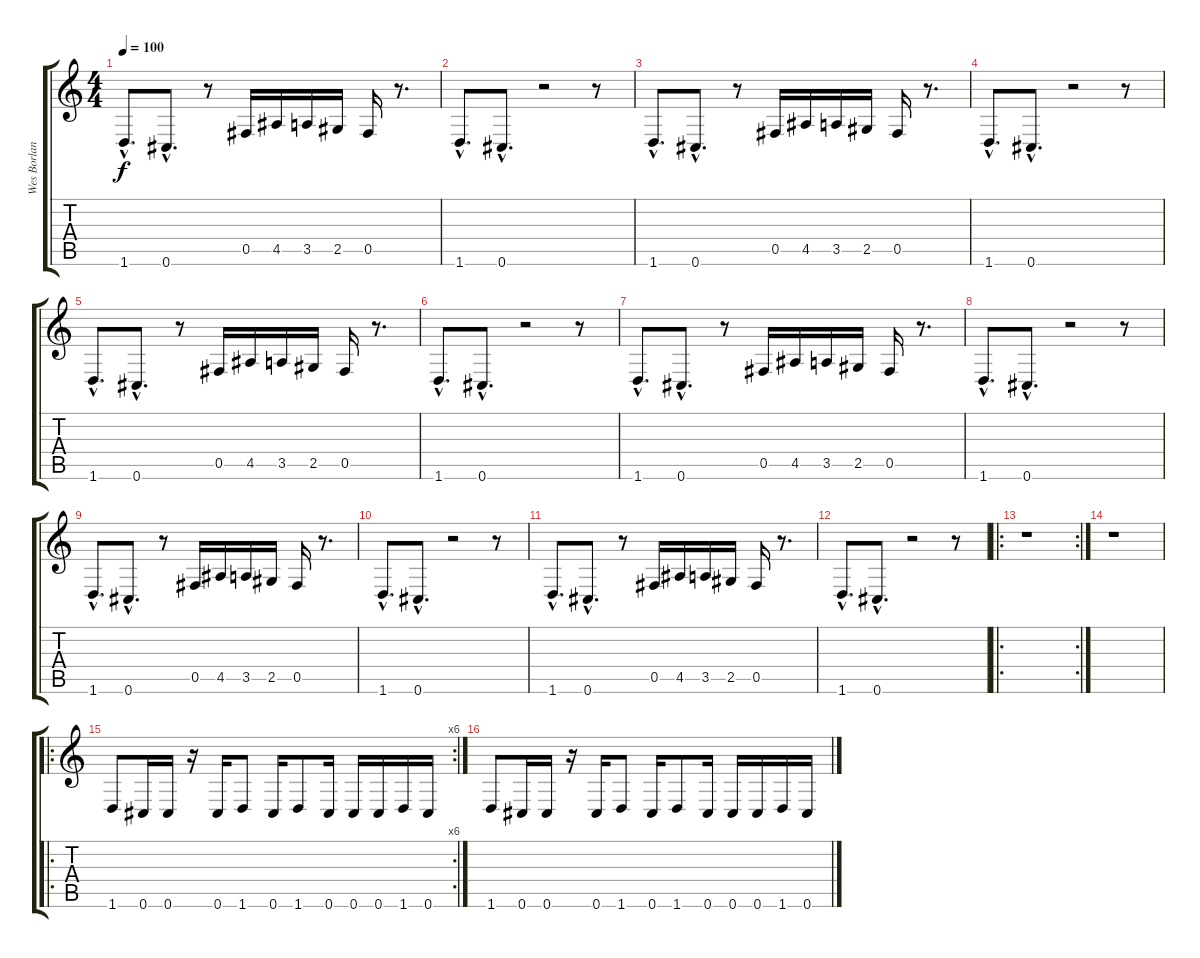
\track ("Wes Borland" "Wes Borlan") {instrument distortionguitar}
\staff {score tabs}
\tuning (Db4 Ab3 E3 B2 Gb2 Db2) {hide}
\ts (4 4)
\tempo 100
\clef g2
\ks c
1.6{hac}.8{d dy f} 0.6{hac}.8{d} r.8 0.5.16 4.5.16 3.5.16 2.5.16 0.5.16 r.8{d} |
1.6{hac}.8{d} 0.6{hac}.8{d} r.2 r.8 |
1.6{hac}.8{d} 0.6{hac}.8{d} r.8 0.5.16 4.5.16 3.5.16 2.5.16 0.5.16 r.8{d} |
1.6{hac}.8{d} 0.6{hac}.8{d} r.2 r.8 |
1.6{hac}.8{d} 0.6{hac}.8{d} r.8 0.5.16 4.5.16 3.5.16 2.5.16 0.5.16 r.8{d} |
1.6{hac}.8{d} 0.6{hac}.8{d} r.2 r.8 |
1.6{hac}.8{d} 0.6{hac}.8{d} r.8 0.5.16 4.5.16 3.5.16 2.5.16 0.5.16 r.8{d} |
1.6{hac}.8{d} 0.6{hac}.8{d} r.2 r.8 |
1.6{hac}.8{d} 0.6{hac}.8{d} r.8 0.5.16 4.5.16 3.5.16 2.5.16 0.5.16 r.8{d} |
1.6{hac}.8{d} 0.6{hac}.8{d} r.2 r.8 |
1.6{hac}.8{d} 0.6{hac}.8{d} r.8 0.5.16 4.5.16 3.5.16 2.5.16 0.5.16 r.8{d} |
1.6{hac}.8{d} 0.6{hac}.8{d} r.2 r.8 |
\ro
\rc 2
r.1 |
r.1 |
\ro
\rc 6
1.6.8 0.6.16 0.6.16 r.16 0.6.16 1.6.8 0.6.16 1.6.8 0.6.16 0.6.16 0.6.16 1.6.16 0.6.16 |
1.6.8 0.6.16 0.6.16 r.16 0.6.16{volume 15 balance 8 instrument distortionguitar} 1.6.8 0.6.16 1.6.8 0.6.16 0.6.16 0.6.16 1.6.16 0.6.16
